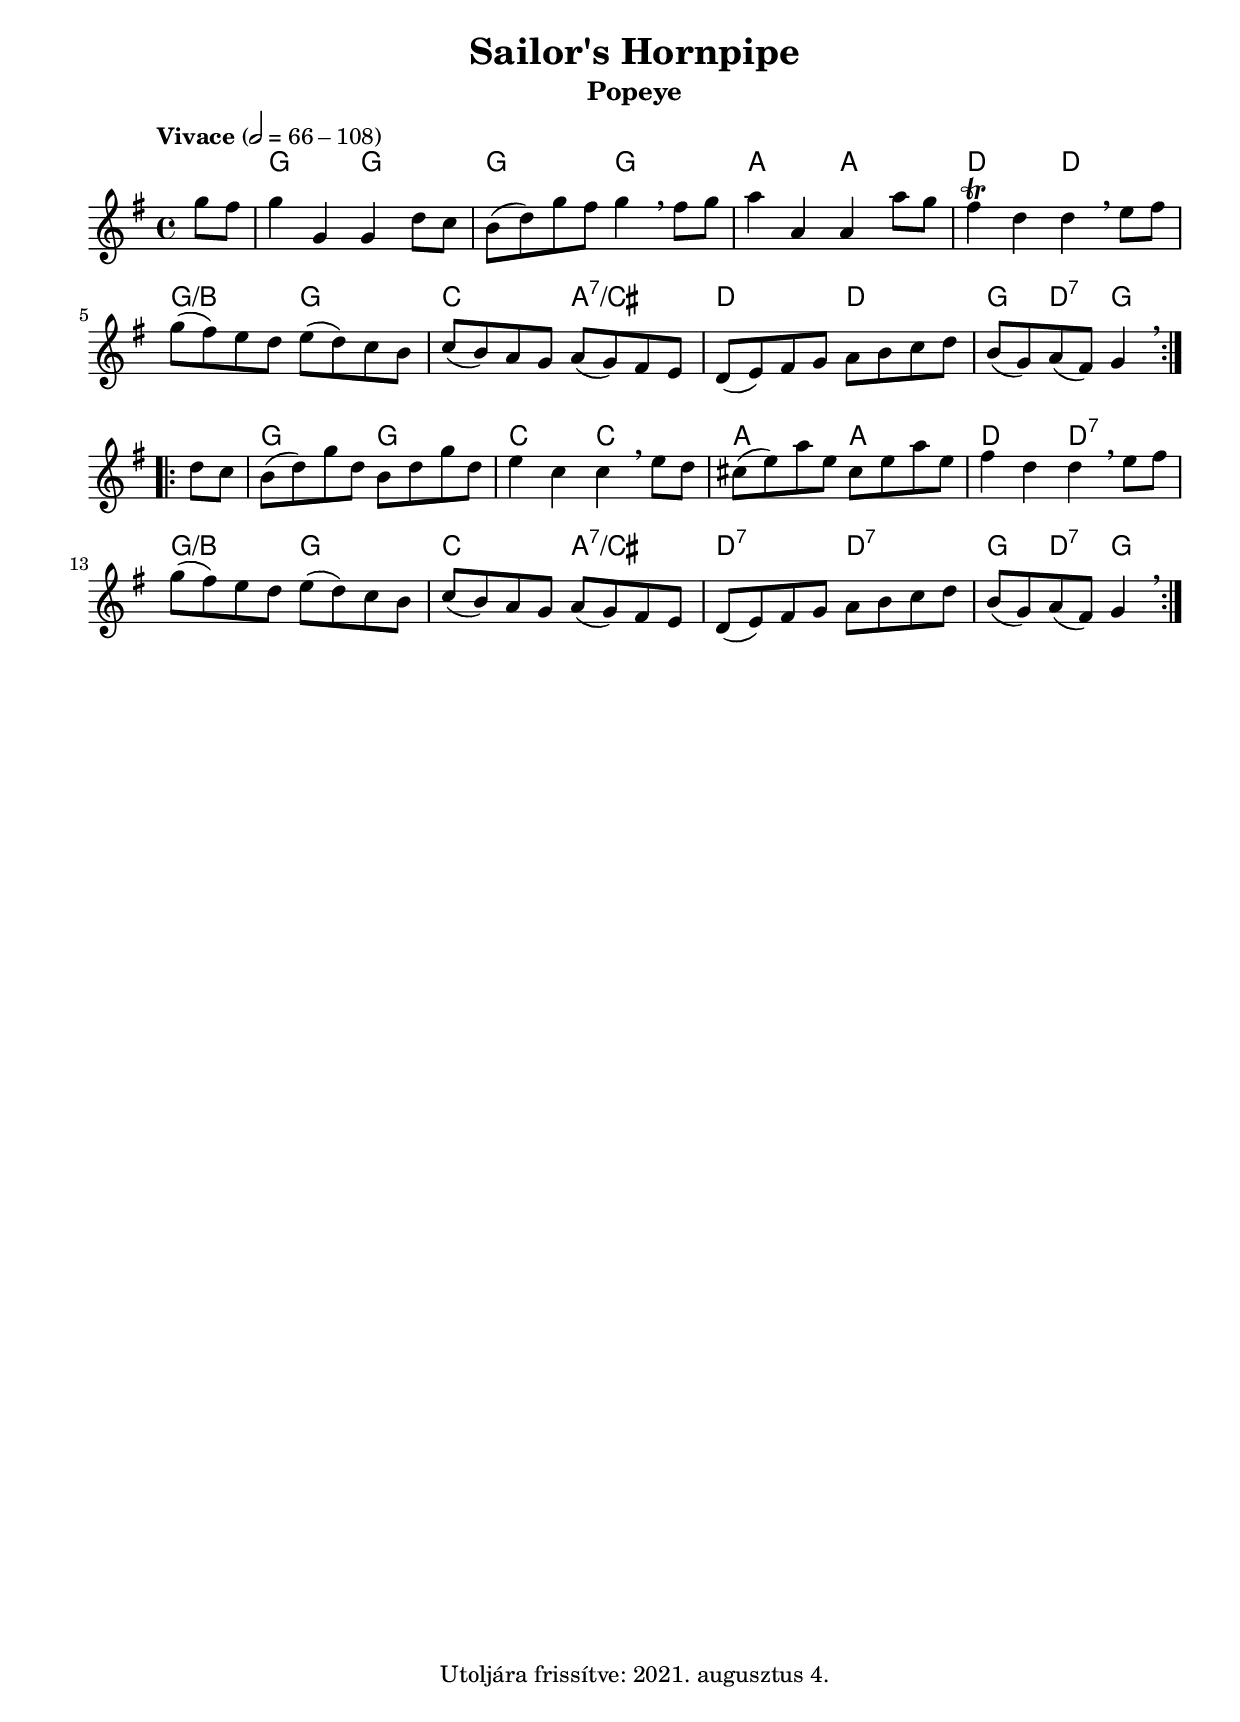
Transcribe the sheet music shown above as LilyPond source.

\include "default-settings.ly"
%#(set-global-staff-size 24 )

\header {
  title = "Sailor's Hornpipe"
  subtitle = "Popeye"
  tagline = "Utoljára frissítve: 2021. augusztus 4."
}

global = {
  \key e \minor
  \time 4/4
  \tempo "Vivace" 2 = 66-108
}



voice = \relative c'' {
  \global
  \dynamicUp
  \partial 4 g'8 fis 
  g4 g, g d'8 c | b (d) g fis g4 \breathe fis8 g |
  a4 a, a a'8 g | fis4\trill d d \breathe e8 fis |
  g (fis) e d e (d) c b | c (b) a g a (g) fis e | 
  d (e) fis g a b c d | b (g) a (fis) g4 \breathe   
  \bar ":|.|:"
  \break
  d'8 c | b (d) g d b d g d | e4 c c \breathe e8 d | 
  cis (e) a e cis e a e fis4 d d \breathe  e8 fis | 
  g (fis) e d e (d) c b | c (b) a g a (g) fis e | 
  d (e) fis g a b c d | b (g) a (fis) g4 \breathe
  \bar ":|."    
}

harmonies = \chordmode {
    r4 
    g4 r g r  | g r g r | a r a r | d r d r 
    g/b r g2 c a:7/cis d4 r d4 r4 g4 d4:7 g r
    % 
    g r g r       | c r c r | a r a r  | 
    d r d:7 r     | g/b r g r |
    c r a:7/cis r | d:7 r d:7 r  |
    g d:7 g 
}

\score {
  <<
      \new ChordNames {
        \set noChordSymbol = "" 
        \set chordChanges = ##t
        \harmonies
      }
    \voice 
    
  >>
  
  \layout { }
  \midi {
    \context {
      \voice
    }
    \tempo 2 = 100
  }
}